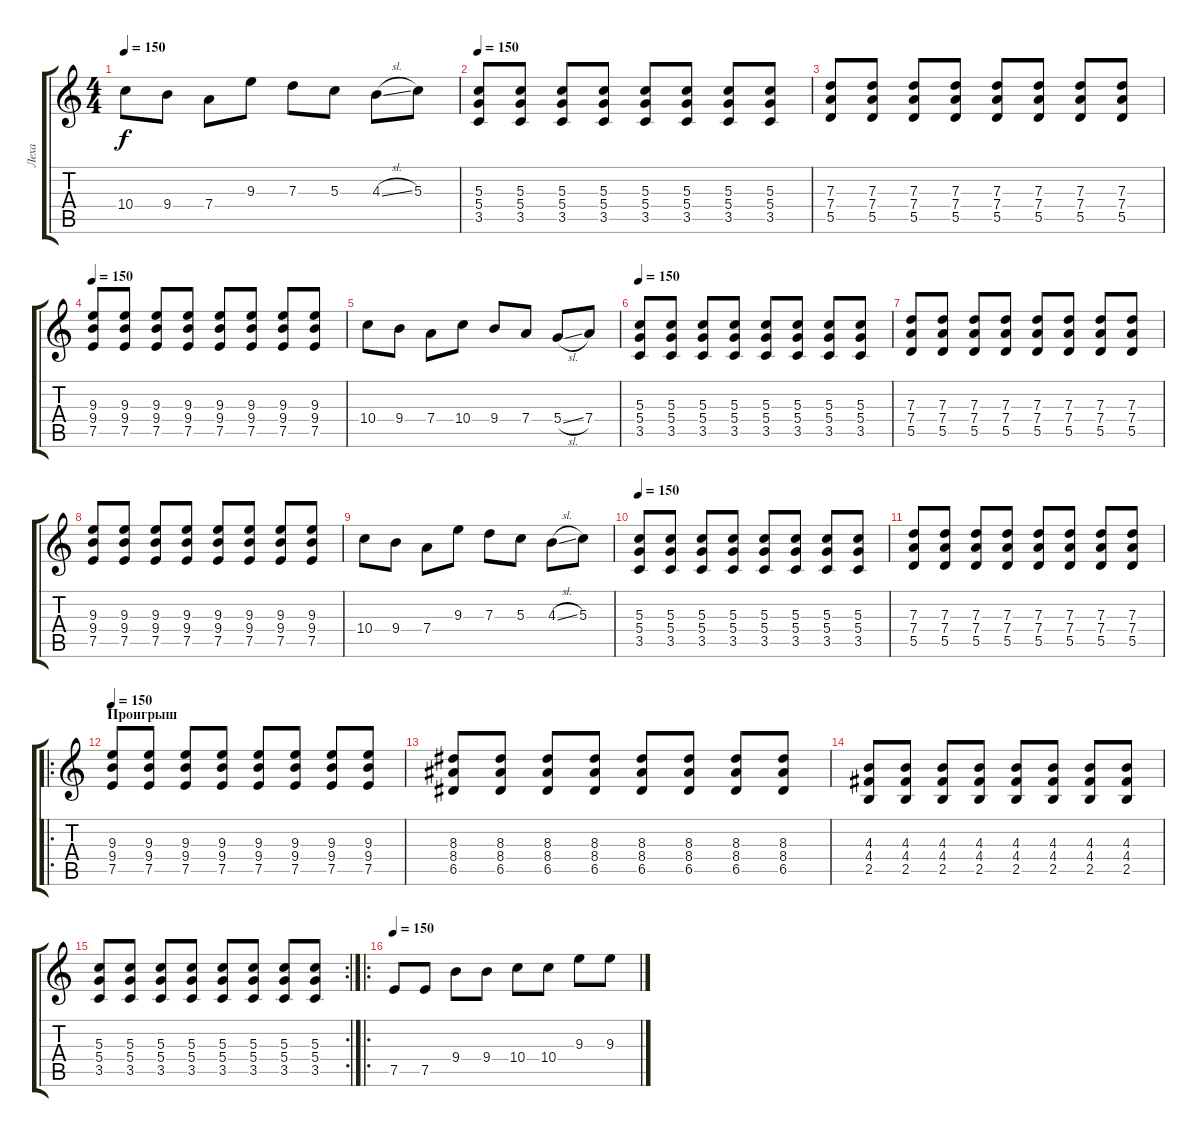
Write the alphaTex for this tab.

\track ("Леха" "Леха") {instrument distortionguitar}
\staff {score tabs}
\tuning (E4 B3 G3 D3 A2 E2) {hide}
\ts (4 4)
\tempo 150
\clef g2
\ks c
10.4.8{dy f} 9.4.8 7.4.8 9.3.8 7.3.8 5.3.8 4.3{sl}.8 5.3.8 |
\tempo 150
(5.3 5.4 3.5).8{instrument distortionguitar} (5.3 5.4 3.5).8 (5.3 5.4 3.5).8 (5.3 5.4 3.5).8 (5.3 5.4 3.5).8 (5.3 5.4 3.5).8 (5.3 5.4 3.5).8 (5.3 5.4 3.5).8 |
(7.3 7.4 5.5).8 (7.3 7.4 5.5).8 (7.3 7.4 5.5).8 (7.3 7.4 5.5).8 (7.3 7.4 5.5).8 (7.3 7.4 5.5).8 (7.3 7.4 5.5).8 (7.3 7.4 5.5).8 |
\tempo 150
(9.3 9.4 7.5).8 (9.3 9.4 7.5).8 (9.3 9.4 7.5).8 (9.3 9.4 7.5).8 (9.3 9.4 7.5).8 (9.3 9.4 7.5).8 (9.3 9.4 7.5).8 (9.3 9.4 7.5).8 |
10.4.8 9.4.8 7.4.8 10.4.8 9.4.8 7.4.8 5.4{sl}.8 7.4.8 |
\tempo 150
(5.3 5.4 3.5).8{instrument distortionguitar} (5.3 5.4 3.5).8 (5.3 5.4 3.5).8 (5.3 5.4 3.5).8 (5.3 5.4 3.5).8 (5.3 5.4 3.5).8 (5.3 5.4 3.5).8 (5.3 5.4 3.5).8 |
(7.3 7.4 5.5).8 (7.3 7.4 5.5).8 (7.3 7.4 5.5).8 (7.3 7.4 5.5).8 (7.3 7.4 5.5).8 (7.3 7.4 5.5).8 (7.3 7.4 5.5).8 (7.3 7.4 5.5).8 |
(9.3 9.4 7.5).8 (9.3 9.4 7.5).8 (9.3 9.4 7.5).8 (9.3 9.4 7.5).8 (9.3 9.4 7.5).8 (9.3 9.4 7.5).8 (9.3 9.4 7.5).8 (9.3 9.4 7.5).8 |
10.4.8 9.4.8 7.4.8 9.3.8 7.3.8 5.3.8 4.3{sl}.8 5.3.8 |
\tempo 150
(5.3 5.4 3.5).8{instrument distortionguitar} (5.3 5.4 3.5).8 (5.3 5.4 3.5).8 (5.3 5.4 3.5).8 (5.3 5.4 3.5).8 (5.3 5.4 3.5).8 (5.3 5.4 3.5).8 (5.3 5.4 3.5).8 |
(7.3 7.4 5.5).8 (7.3 7.4 5.5).8 (7.3 7.4 5.5).8 (7.3 7.4 5.5).8 (7.3 7.4 5.5).8 (7.3 7.4 5.5).8 (7.3 7.4 5.5).8 (7.3 7.4 5.5).8 |
\ro
\section ("" "Проигрыш")
\tempo 150
(9.3 9.4 7.5).8 (9.3 9.4 7.5).8 (9.3 9.4 7.5).8 (9.3 9.4 7.5).8 (9.3 9.4 7.5).8 (9.3 9.4 7.5).8 (9.3 9.4 7.5).8 (9.3 9.4 7.5).8 |
(8.3 8.4 6.5).8 (8.3 8.4 6.5).8 (8.3 8.4 6.5).8 (8.3 8.4 6.5).8 (8.3 8.4 6.5).8 (8.3 8.4 6.5).8 (8.3 8.4 6.5).8 (8.3 8.4 6.5).8 |
(4.3 4.4 2.5).8 (4.3 4.4 2.5).8 (4.3 4.4 2.5).8 (4.3 4.4 2.5).8 (4.3 4.4 2.5).8 (4.3 4.4 2.5).8 (4.3 4.4 2.5).8 (4.3 4.4 2.5).8 |
\rc 2
(5.3 5.4 3.5).8 (5.3 5.4 3.5).8 (5.3 5.4 3.5).8 (5.3 5.4 3.5).8 (5.3 5.4 3.5).8 (5.3 5.4 3.5).8 (5.3 5.4 3.5).8 (5.3 5.4 3.5).8 |
\ro
\tempo 150
7.5.8 7.5.8 9.4.8 9.4.8 10.4.8 10.4.8 9.3.8 9.3.8
